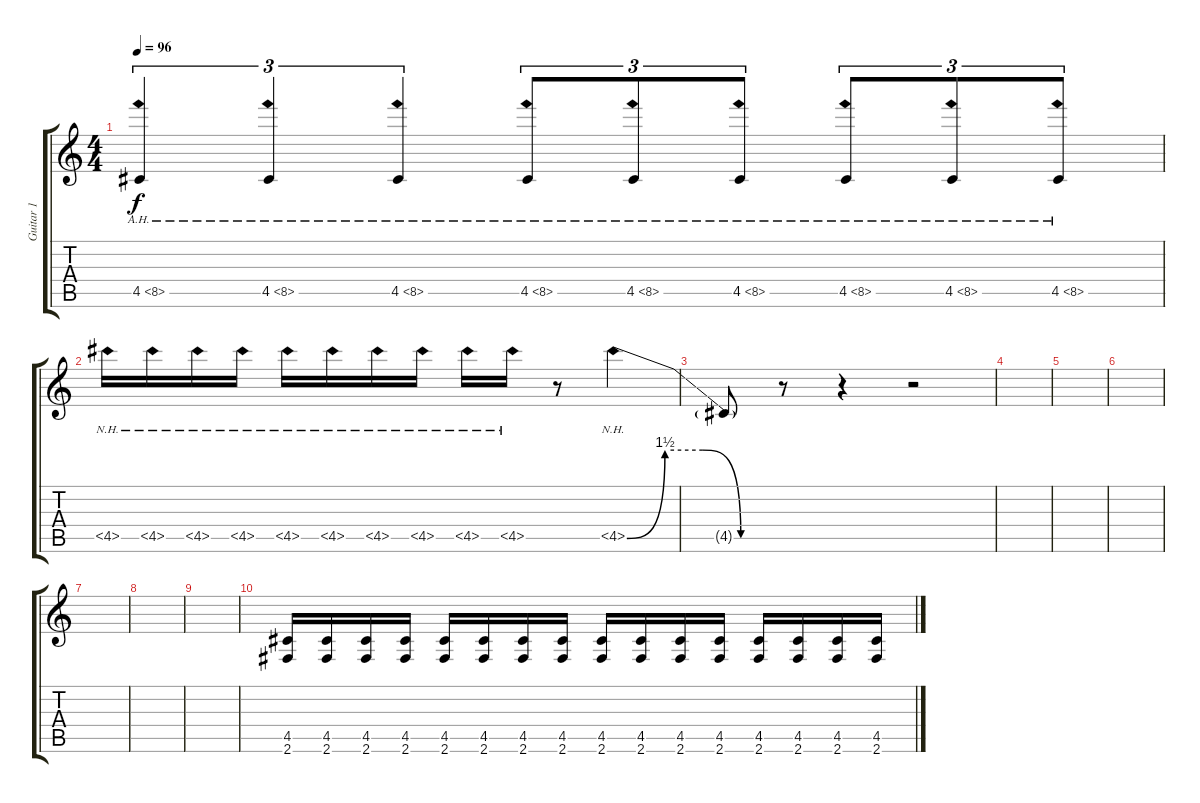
\track ("Guitar 1" "Guitar 1") {instrument overdrivenguitar}
\staff {score tabs}
\tuning (E4 B3 G3 D3 A2 E2) {hide}
\ts (4 4)
\tempo 96
\clef g2
\ks c
4.5{ah 4}.4{tu (3 2) dy f} 4.5{ah 4}.4{tu (3 2)} 4.5{ah 4}.4{tu (3 2)} 4.5{ah 4}.8{tu (3 2)} 4.5{ah 4}.8{tu (3 2)} 4.5{ah 4}.8{tu (3 2)} 4.5{ah 4}.8{tu (3 2)} 4.5{ah 4}.8{tu (3 2)} 4.5{ah 4}.8{tu (3 2)} |
4.5{nh}.16 4.5{nh}.16 4.5{nh}.16 4.5{nh}.16 4.5{nh}.16 4.5{nh}.16 4.5{nh}.16 4.5{nh}.16 4.5{nh}.16 4.5{nh}.16 r.8 4.5{be (custom 0 0 15 6 30 6 45 0 60 0) nh}.4 |
4.5{t}.8 r.8 r.4 r.2 |
|
|
|
|
|
|
(4.5 2.6).16 (4.5 2.6).16 (4.5 2.6).16 (4.5 2.6).16 (4.5 2.6).16 (4.5 2.6).16 (4.5 2.6).16 (4.5 2.6).16 (4.5 2.6).16 (4.5 2.6).16 (4.5 2.6).16 (4.5 2.6).16 (4.5 2.6).16 (4.5 2.6).16 (4.5 2.6).16 (4.5 2.6).16
